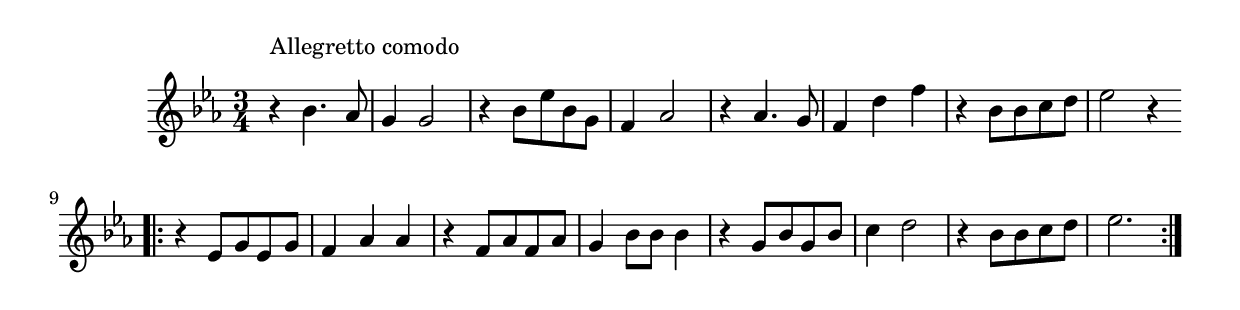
\version "2.19.49"
%{\header {
  title = "Ah, Suzette, Che-`re (Louisiana)"
  composer = "anonymous"
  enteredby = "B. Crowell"
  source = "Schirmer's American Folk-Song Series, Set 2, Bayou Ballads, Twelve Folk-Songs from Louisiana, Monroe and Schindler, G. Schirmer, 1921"
}%}
\score{{\key es \major
\time 3/4
%{\tempo 4=160
%}\relative d'' {
  r4^\markup{\column { "Allegretto comodo" " " }} 
  bes4. as8 | g4 g2 | r4 bes8 es bes g | f4 as2 | r4 as4. g8 | f4 d' f |
  r4 bes,8 bes c d | es2 r4 \bar ".|:" r4 es,8 g es g |
  f4 as as | r4 f8 as f as | g4 bes8 bes bes4 |
  r4 g8 bes g bes | c4 d2 | r4 bes8 bes c d | es2. 
  \bar ":|."
}

}}